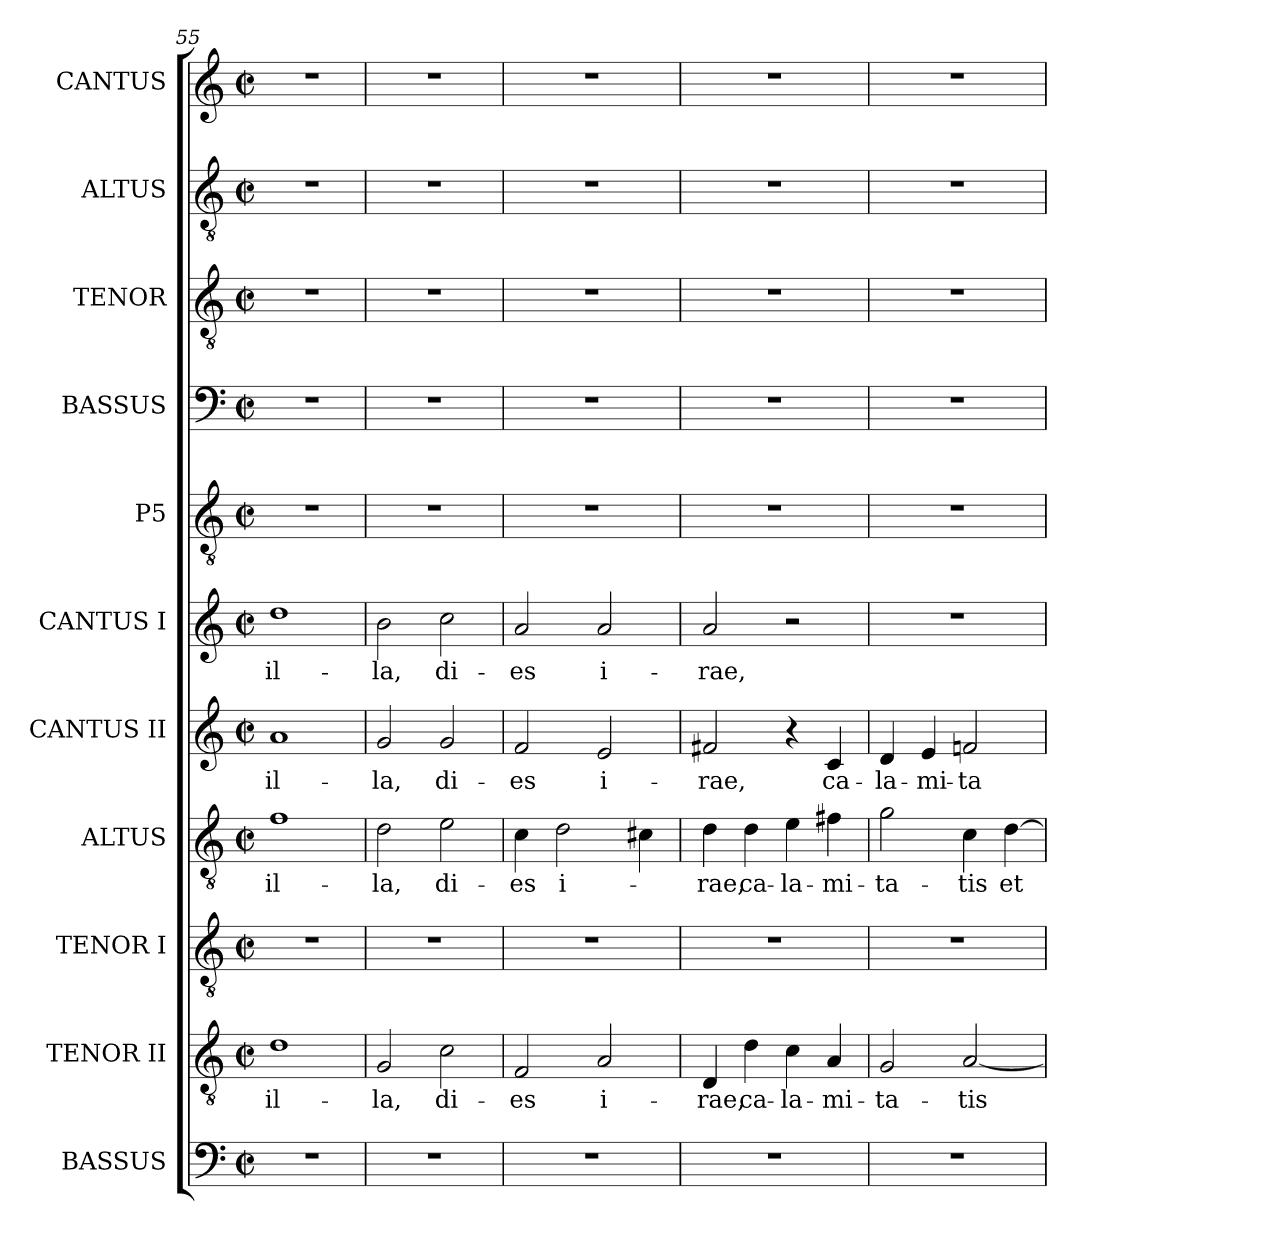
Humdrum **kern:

**kern	**kern	**text	**kern	**kern	**text	**kern	**text	**kern	**text	**kern	**kern	**kern	**kern	**kern
*part11	*part10	*part10	*part9	*part8	*part8	*part7	*part7	*part6	*part6	*part5	*part4	*part3	*part2	*part1
*staff11	*staff10	*staff10	*staff9	*staff8	*staff8	*staff7	*staff7	*staff6	*staff6	*staff5	*staff4	*staff3	*staff2	*staff1
*I"BASSUS	*I"TENOR II	*	*I"TENOR I	*I"ALTUS	*	*I"CANTUS II	*	*I"CANTUS I	*	*I"P5	*I"BASSUS	*I"TENOR	*I"ALTUS	*I"CANTUS
*I'B.	*I'T. II	*	*I'T. I	*I'A.	*	*I'C. II	*	*I'C. I	*	*	*I'B.	*I'T.	*I'A.	*I'C.
*clefF4	*clefGv2	*	*clefGv2	*clefGv2	*	*clefG2	*	*clefG2	*	*clefGv2	*clefF4	*clefGv2	*clefGv2	*clefG2
*	*ITrd7c12	*	*ITrd7c12	*ITrd7c12	*	*	*	*	*	*ITrd7c12	*	*ITrd7c12	*ITrd7c12	*
*k[]	*k[]	*	*k[]	*k[]	*	*k[]	*	*k[]	*	*k[]	*k[]	*k[]	*k[]	*k[]
*a:	*a:	*	*a:	*a:	*	*a:	*	*a:	*	*a:	*a:	*a:	*a:	*a:
*M2/2	*M2/2	*	*M2/2	*M2/2	*	*M2/2	*	*M2/2	*	*M2/2	*M2/2	*M2/2	*M2/2	*M2/2
*met(c|)	*met(c|)	*	*met(c|)	*met(c|)	*	*met(c|)	*	*met(c|)	*	*met(c|)	*met(c|)	*met(c|)	*met(c|)	*met(c|)
=55	=55	=55	=55	=55	=55	=55	=55	=55	=55	=55	=55	=55	=55	=55
!	!	!LO:LY:b:color=#000000	!	!	!	!	!	!	!	!	!	!	!	!
!	!	!	!	!	!LO:LY:b:color=#000000	!	!	!	!	!	!	!	!	!
!	!	!	!	!	!	!	!LO:LY:b:color=#000000	!	!	!	!	!	!	!
!	!	!	!	!	!	!	!	!	!LO:LY:b:color=#000000	!	!	!	!	!
1r	1Di	il-	1r	1Fi	il-	1ai	il-	1ddi	il-	1r	1r	1r	1r	1r
=56	=56	=56	=56	=56	=56	=56	=56	=56	=56	=56	=56	=56	=56	=56
!	!	!LO:LY:b:color=#000000	!	!	!	!	!	!	!	!	!	!	!	!
!	!	!	!	!	!LO:LY:b:color=#000000	!	!	!	!	!	!	!	!	!
!	!	!	!	!	!	!	!LO:LY:b:color=#000000	!	!	!	!	!	!	!
!	!	!	!	!	!	!	!	!	!LO:LY:b:color=#000000	!	!	!	!	!
1r	2GGi/	-la,	1r	2Di\	-la,	2gi/	-la,	2bi\	-la,	1r	1r	1r	1r	1r
!	!	!LO:LY:b:color=#000000	!	!	!	!	!	!	!	!	!	!	!	!
!	!	!	!	!	!LO:LY:b:color=#000000	!	!	!	!	!	!	!	!	!
!	!	!	!	!	!	!	!LO:LY:b:color=#000000	!	!	!	!	!	!	!
!	!	!	!	!	!	!	!	!	!LO:LY:b:color=#000000	!	!	!	!	!
.	2Ci\	di-	.	2Ei\	di-	2gi/	di-	2cci\	di-	.	.	.	.	.
=57	=57	=57	=57	=57	=57	=57	=57	=57	=57	=57	=57	=57	=57	=57
!	!	!LO:LY:b:color=#000000	!	!	!	!	!	!	!	!	!	!	!	!
!	!	!	!	!	!LO:LY:b:color=#000000	!	!	!	!	!	!	!	!	!
!	!	!	!	!	!	!	!LO:LY:b:color=#000000	!	!	!	!	!	!	!
!	!	!	!	!	!	!	!	!	!LO:LY:b:color=#000000	!	!	!	!	!
1r	2FFi/	-es	1r	4Ci\	-es	2fi/	-es	2ai/	-es	1r	1r	1r	1r	1r
!	!	!	!	!	!LO:LY:b:color=#000000	!	!	!	!	!	!	!	!	!
.	.	.	.	2Di\	i-	.	.	.	.	.	.	.	.	.
!	!	!LO:LY:b:color=#000000	!	!	!	!	!	!	!	!	!	!	!	!
!	!	!	!	!	!	!	!LO:LY:b:color=#000000	!	!	!	!	!	!	!
!	!	!	!	!	!	!	!	!	!LO:LY:b:color=#000000	!	!	!	!	!
.	2AAi/	i-	.	.	.	2ei/	i-	2ai/	i-	.	.	.	.	.
.	.	.	.	4C#Xi\	.	.	.	.	.	.	.	.	.	.
=58	=58	=58	=58	=58	=58	=58	=58	=58	=58	=58	=58	=58	=58	=58
!	!	!LO:LY:b:color=#000000	!	!	!	!	!	!	!	!	!	!	!	!
!	!	!	!	!	!LO:LY:b:color=#000000	!	!	!	!	!	!	!	!	!
!	!	!	!	!	!	!	!LO:LY:b:color=#000000	!	!	!	!	!	!	!
!	!	!	!	!	!	!	!	!	!LO:LY:b:color=#000000	!	!	!	!	!
1r	4DDi/	-rae,	1r	4Di\	-rae,	2f#Xi/	-rae,	2ai/	-rae,	1r	1r	1r	1r	1r
!	!	!LO:LY:b:color=#000000	!	!	!	!	!	!	!	!	!	!	!	!
!	!	!	!	!	!LO:LY:b:color=#000000	!	!	!	!	!	!	!	!	!
.	4Di\	ca-	.	4Di\	ca-	.	.	.	.	.	.	.	.	.
!	!	!LO:LY:b:color=#000000	!	!	!	!	!	!	!	!	!	!	!	!
!	!	!	!	!	!LO:LY:b:color=#000000	!	!	!	!	!	!	!	!	!
.	4Ci\	-la-	.	4Ei\	-la-	4r	.	2r	.	.	.	.	.	.
!	!	!LO:LY:b:color=#000000	!	!	!	!	!	!	!	!	!	!	!	!
!	!	!	!	!	!LO:LY:b:color=#000000	!	!	!	!	!	!	!	!	!
!	!	!	!	!	!	!	!LO:LY:b:color=#000000	!	!	!	!	!	!	!
.	4AAi/	-mi-	.	4F#Xi\	-mi-	4ci/	ca-	.	.	.	.	.	.	.
=59	=59	=59	=59	=59	=59	=59	=59	=59	=59	=59	=59	=59	=59	=59
!	!	!LO:LY:b:color=#000000	!	!	!	!	!	!	!	!	!	!	!	!
!	!	!	!	!	!LO:LY:b:color=#000000	!	!	!	!	!	!	!	!	!
!	!	!	!	!	!	!	!LO:LY:b:color=#000000	!	!	!	!	!	!	!
1r	2GGi/	-ta-	1r	2Gi\	-ta-	4di/	-la-	1r	.	1r	1r	1r	1r	1r
!	!	!	!	!	!	!	!LO:LY:b:color=#000000	!	!	!	!	!	!	!
.	.	.	.	.	.	4ei/	-mi-	.	.	.	.	.	.	.
!	!	!LO:LY:b:color=#000000	!	!	!	!	!	!	!	!	!	!	!	!
!	!	!	!	!	!LO:LY:b:color=#000000	!	!	!	!	!	!	!	!	!
!	!	!	!	!	!	!	!LO:LY:b:color=#000000	!	!	!	!	!	!	!
.	[2AAi/	-tis	.	4Ci\	-tis	2fni/	-ta-	.	.	.	.	.	.	.
!	!	!	!	!	!LO:LY:b:color=#000000	!	!	!	!	!	!	!	!	!
.	.	.	.	[4Di\	et	.	.	.	.	.	.	.	.	.
=	=	=	=	=	=	=	=	=	=	=	=	=	=	=
*-	*-	*-	*-	*-	*-	*-	*-	*-	*-	*-	*-	*-	*-	*-
